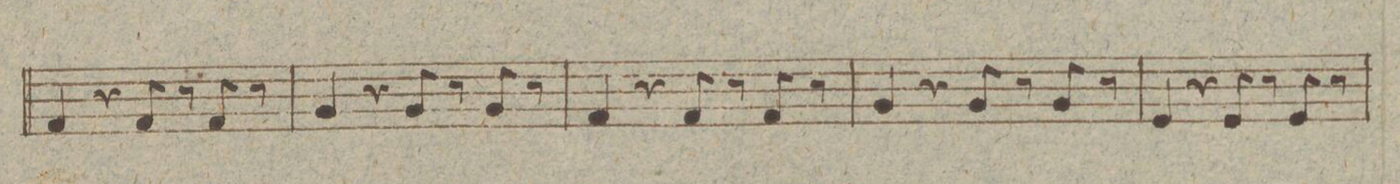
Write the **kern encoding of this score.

**kern	**dynam
*I"Trombono.	*
*clefF4	*
*k[b-e-]	*
*met(c)	*
*M4/4	*
4AA/	.
4r	.
8AA/	.
8r	.
8AA/	.
8r	.
=13	=13
4BB-/	.
4r	.
8BB-/	.
8r	.
8BB-/	.
8r	.
=14	=14
4AA/	.
4r	.
8AA/	.
8r	.
8AA/	.
8r	.
=15	=15
4BB-/	.
4r	.
8BB-/	.
8r	.
8BB-/	.
8r	.
=16	=16
4GG/	.
4r	.
8GG/	.
8r	.
8GG/	.
8r	.
=17	=17
*-	*-
